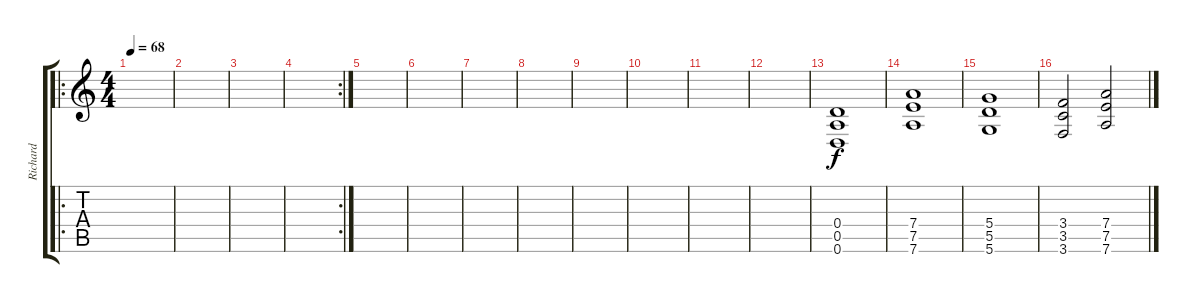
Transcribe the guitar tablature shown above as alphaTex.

\track ("Richard" "Richard") {instrument acousticguitarsteel}
\staff {score tabs}
\tuning (E4 B3 G3 D3 A2 D2) {hide}
\ro
\ts (4 4)
\tempo 68
\clef g2
\ks c
|
|
|
\rc 2
|
|
|
|
|
|
|
|
|
(0.4 0.5 0.6).1 |
(7.4 7.5 7.6).1 |
(5.4 5.5 5.6).1 |
(3.4 3.5 3.6).2 (7.4 7.5 7.6).2
